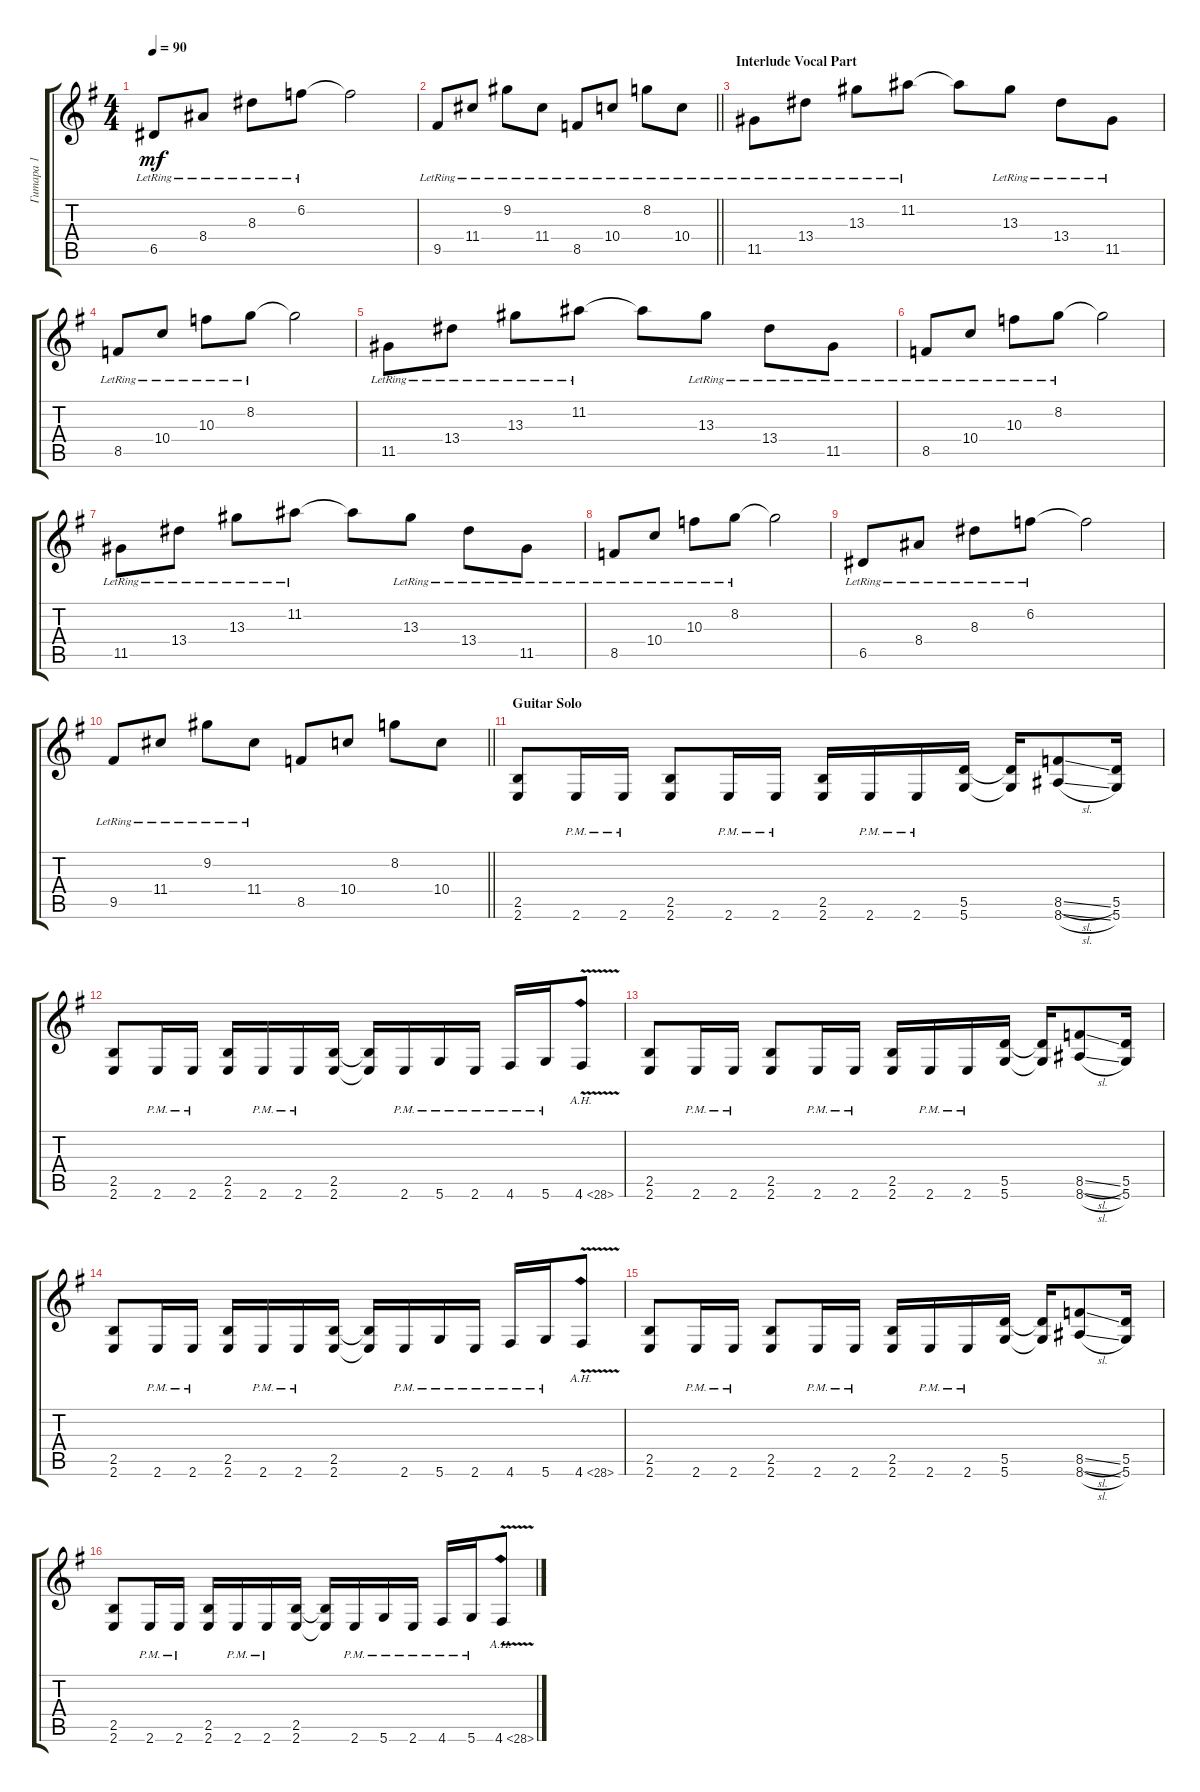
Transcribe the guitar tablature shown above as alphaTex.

\track ("Гитара 1" "Гитара 1") {instrument distortionguitar}
\staff {score tabs}
\tuning (E4 B3 G3 D3 A2 D2) {hide}
\ts (4 4)
\tempo 90
\clef g2
\ks eminor
6.5{lr}.8{dy mf} 8.4{lr}.8 8.3{lr}.8 6.2{lr}.8 6.2{t}.2 |
\barLineRight lightlight
9.5{lr}.8 11.4{lr}.8 9.2{lr}.8 11.4{lr}.8 8.5{lr}.8 10.4{lr}.8 8.2{lr}.8 10.4{lr}.8 |
\section ("" "Interlude Vocal Part")
11.5{lr}.8 13.4{lr}.8 13.3{lr}.8 11.2{lr}.8 11.2{t}.8 13.3{lr}.8 13.4{lr}.8 11.5{lr}.8 |
8.5{lr}.8 10.4{lr}.8 10.3{lr}.8 8.2{lr}.8 8.2{t}.2 |
11.5{lr}.8 13.4{lr}.8 13.3{lr}.8 11.2{lr}.8 11.2{t}.8 13.3{lr}.8 13.4{lr}.8 11.5{lr}.8 |
8.5{lr}.8 10.4{lr}.8 10.3{lr}.8 8.2{lr}.8 8.2{t}.2 |
11.5{lr}.8 13.4{lr}.8 13.3{lr}.8 11.2{lr}.8 11.2{t}.8 13.3{lr}.8 13.4{lr}.8 11.5{lr}.8 |
8.5{lr}.8 10.4{lr}.8 10.3{lr}.8 8.2{lr}.8 8.2{t}.2 |
6.5{lr}.8 8.4{lr}.8 8.3{lr}.8 6.2{lr}.8 6.2{t}.2 |
\barLineRight lightlight
9.5{lr}.8 11.4{lr}.8 9.2{lr}.8 11.4{lr}.8 8.5.8 10.4.8 8.2.8 10.4.8 |
\section ("" "Guitar Solo")
(2.5 2.6).8{instrument distortionguitar} 2.6{pm}.16 2.6{pm}.16 (2.5 2.6).8 2.6{pm}.16 2.6{pm}.16 (2.5 2.6).16 2.6{pm}.16 2.6{pm}.16 (5.5 5.6).16 (5.5{t} 5.6{t}).16 (8.5{sl} 8.6{sl}).8 (5.5 5.6).16 |
(2.5 2.6).8 2.6{pm}.16 2.6{pm}.16 (2.5 2.6).16 2.6{pm}.16 2.6{pm}.16 (2.5 2.6).16 (2.5{t} 2.6{t}).16 2.6{pm}.16 5.6{pm}.16 2.6{pm}.16 4.6{pm}.16 5.6{pm}.16 4.6{ah 24 v}.8 |
(2.5 2.6).8 2.6{pm}.16 2.6{pm}.16 (2.5 2.6).8 2.6{pm}.16 2.6{pm}.16 (2.5 2.6).16 2.6{pm}.16 2.6{pm}.16 (5.5 5.6).16 (5.5{t} 5.6{t}).16 (8.5{sl} 8.6{sl}).8 (5.5 5.6).16 |
(2.5 2.6).8 2.6{pm}.16 2.6{pm}.16 (2.5 2.6).16 2.6{pm}.16 2.6{pm}.16 (2.5 2.6).16 (2.5{t} 2.6{t}).16 2.6{pm}.16 5.6{pm}.16 2.6{pm}.16 4.6{pm}.16 5.6{pm}.16 4.6{ah 24 v}.8 |
(2.5 2.6).8 2.6{pm}.16 2.6{pm}.16 (2.5 2.6).8 2.6{pm}.16 2.6{pm}.16 (2.5 2.6).16 2.6{pm}.16 2.6{pm}.16 (5.5 5.6).16 (5.5{t} 5.6{t}).16 (8.5{sl} 8.6{sl}).8 (5.5 5.6).16 |
(2.5 2.6).8 2.6{pm}.16 2.6{pm}.16 (2.5 2.6).16 2.6{pm}.16 2.6{pm}.16 (2.5 2.6).16 (2.5{t} 2.6{t}).16 2.6{pm}.16 5.6{pm}.16 2.6{pm}.16 4.6{pm}.16 5.6{pm}.16 4.6{ah 24 v}.8
